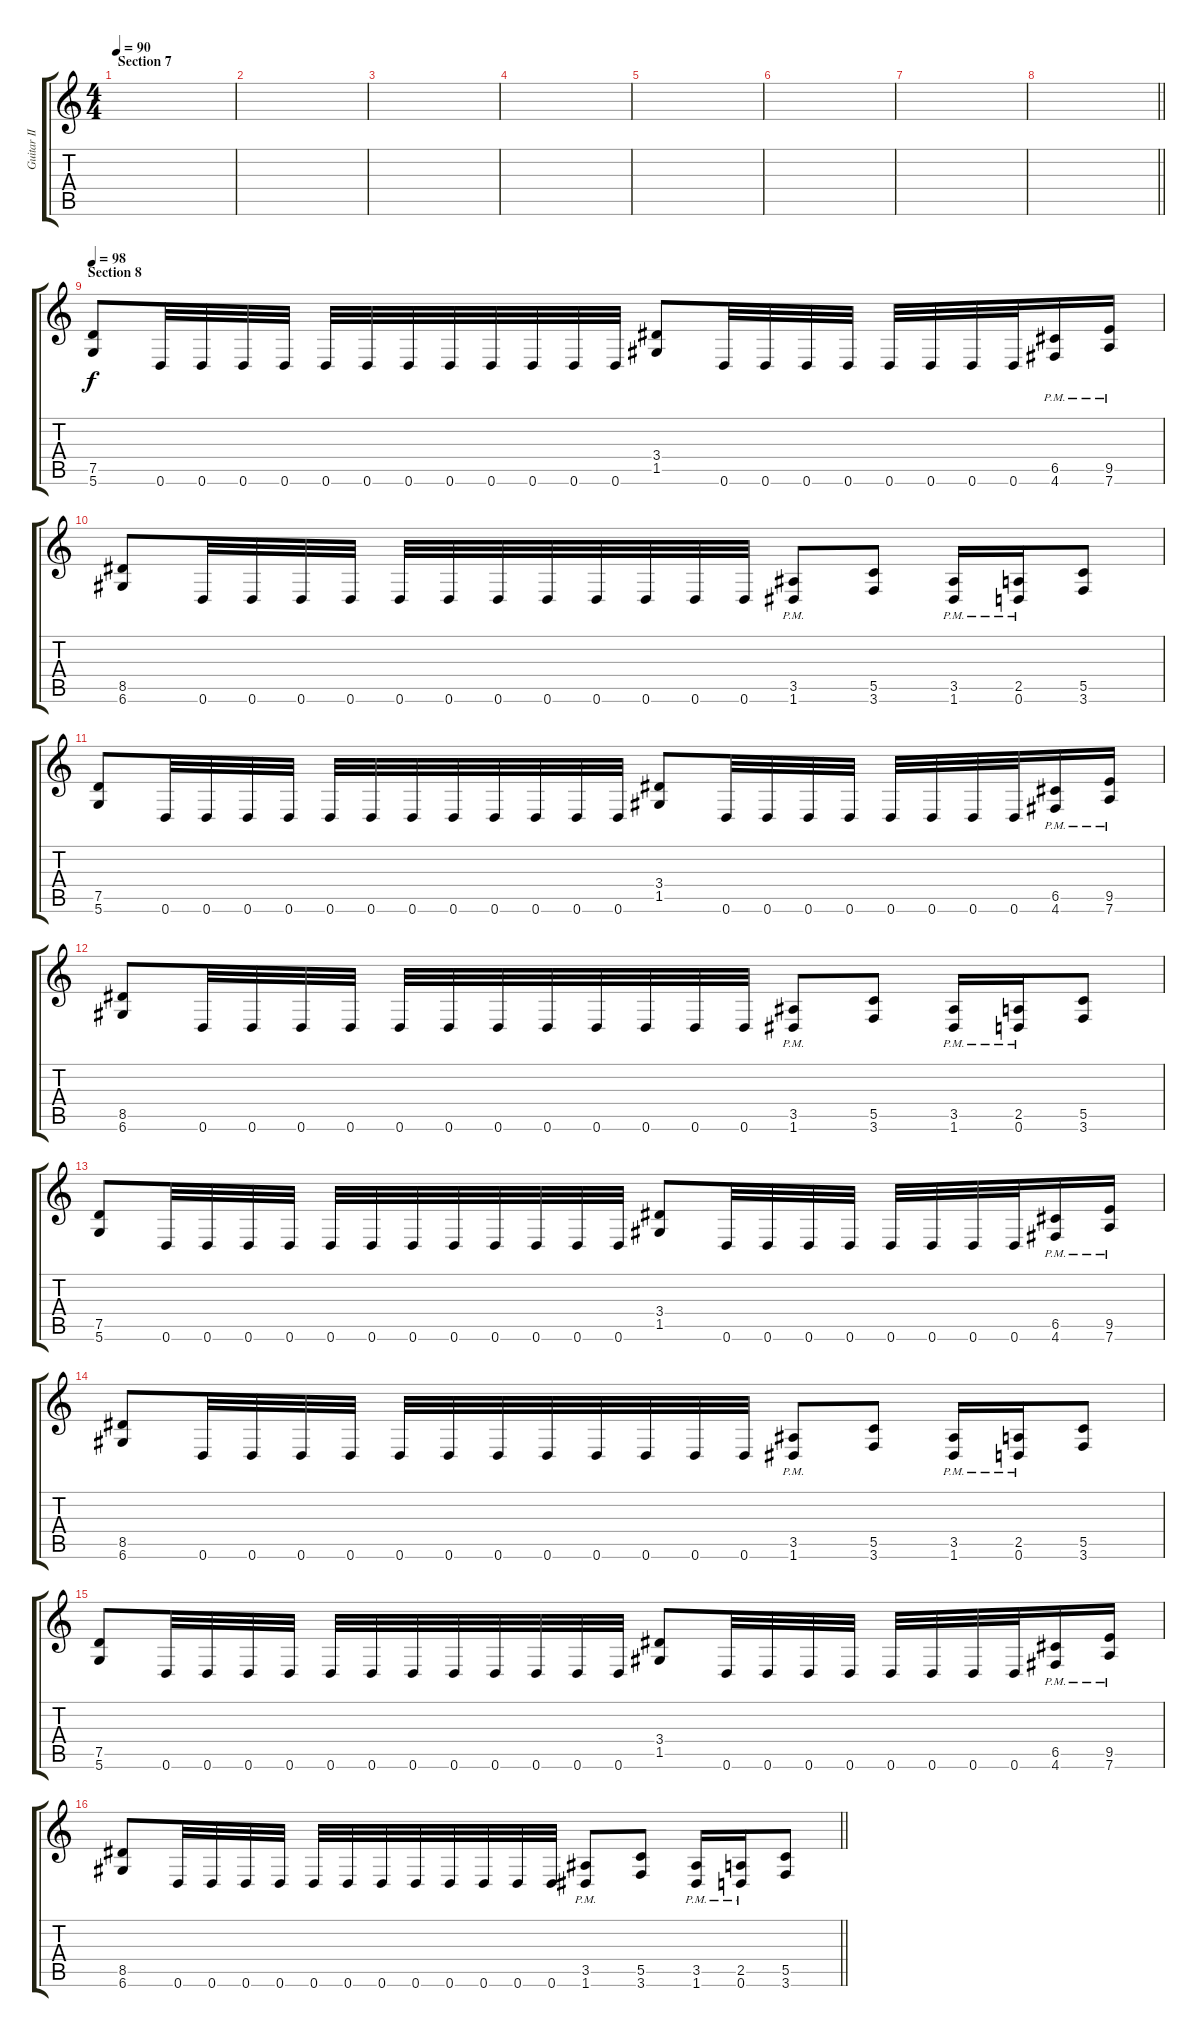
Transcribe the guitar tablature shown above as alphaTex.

\track ("Guitar II" "Guitar II") {instrument overdrivenguitar}
\staff {score tabs}
\tuning (D4 A3 F3 C3 G2 D2) {hide}
\ts (4 4)
\section ("" "Section 7")
\tempo 90
\clef g2
\ks c
|
|
|
|
|
|
|
\barLineRight lightlight
|
\section ("" "Section 8")
\tempo 98
(7.5 5.6).8{volume 10} 0.6.32 0.6.32 0.6.32 0.6.32 0.6.32 0.6.32 0.6.32 0.6.32 0.6.32 0.6.32 0.6.32 0.6.32 (3.4 1.5).8 0.6.32 0.6.32 0.6.32 0.6.32 0.6.32 0.6.32 0.6.32 0.6.32 (6.5{pm} 4.6{pm}).16 (9.5{pm} 7.6{pm}).16 |
(8.5 6.6).8 0.6.32 0.6.32 0.6.32 0.6.32 0.6.32 0.6.32 0.6.32 0.6.32 0.6.32 0.6.32 0.6.32 0.6.32 (3.5{pm} 1.6{pm}).8 (5.5 3.6).8 (3.5{pm} 1.6{pm}).16 (2.5{pm} 0.6{pm}).16 (5.5 3.6).8 |
(7.5 5.6).8 0.6.32 0.6.32 0.6.32 0.6.32 0.6.32 0.6.32 0.6.32 0.6.32 0.6.32 0.6.32 0.6.32 0.6.32 (3.4 1.5).8 0.6.32 0.6.32 0.6.32 0.6.32 0.6.32 0.6.32 0.6.32 0.6.32 (6.5{pm} 4.6{pm}).16 (9.5{pm} 7.6{pm}).16 |
(8.5 6.6).8 0.6.32 0.6.32 0.6.32 0.6.32 0.6.32 0.6.32 0.6.32 0.6.32 0.6.32 0.6.32 0.6.32 0.6.32 (3.5{pm} 1.6{pm}).8 (5.5 3.6).8 (3.5{pm} 1.6{pm}).16 (2.5{pm} 0.6{pm}).16 (5.5 3.6).8 |
(7.5 5.6).8 0.6.32 0.6.32 0.6.32 0.6.32 0.6.32 0.6.32 0.6.32 0.6.32 0.6.32 0.6.32 0.6.32 0.6.32 (3.4 1.5).8 0.6.32 0.6.32 0.6.32 0.6.32 0.6.32 0.6.32 0.6.32 0.6.32 (6.5{pm} 4.6{pm}).16 (9.5{pm} 7.6{pm}).16 |
(8.5 6.6).8 0.6.32 0.6.32 0.6.32 0.6.32 0.6.32 0.6.32 0.6.32 0.6.32 0.6.32 0.6.32 0.6.32 0.6.32 (3.5{pm} 1.6{pm}).8 (5.5 3.6).8 (3.5{pm} 1.6{pm}).16 (2.5{pm} 0.6{pm}).16 (5.5 3.6).8 |
(7.5 5.6).8 0.6.32 0.6.32 0.6.32 0.6.32 0.6.32 0.6.32 0.6.32 0.6.32 0.6.32 0.6.32 0.6.32 0.6.32 (3.4 1.5).8 0.6.32 0.6.32 0.6.32 0.6.32 0.6.32 0.6.32 0.6.32 0.6.32 (6.5{pm} 4.6{pm}).16 (9.5{pm} 7.6{pm}).16 |
\barLineRight lightlight
(8.5 6.6).8 0.6.32 0.6.32 0.6.32 0.6.32 0.6.32 0.6.32 0.6.32 0.6.32 0.6.32 0.6.32 0.6.32 0.6.32 (3.5{pm} 1.6{pm}).8 (5.5 3.6).8 (3.5{pm} 1.6{pm}).16 (2.5{pm} 0.6{pm}).16 (5.5 3.6).8
